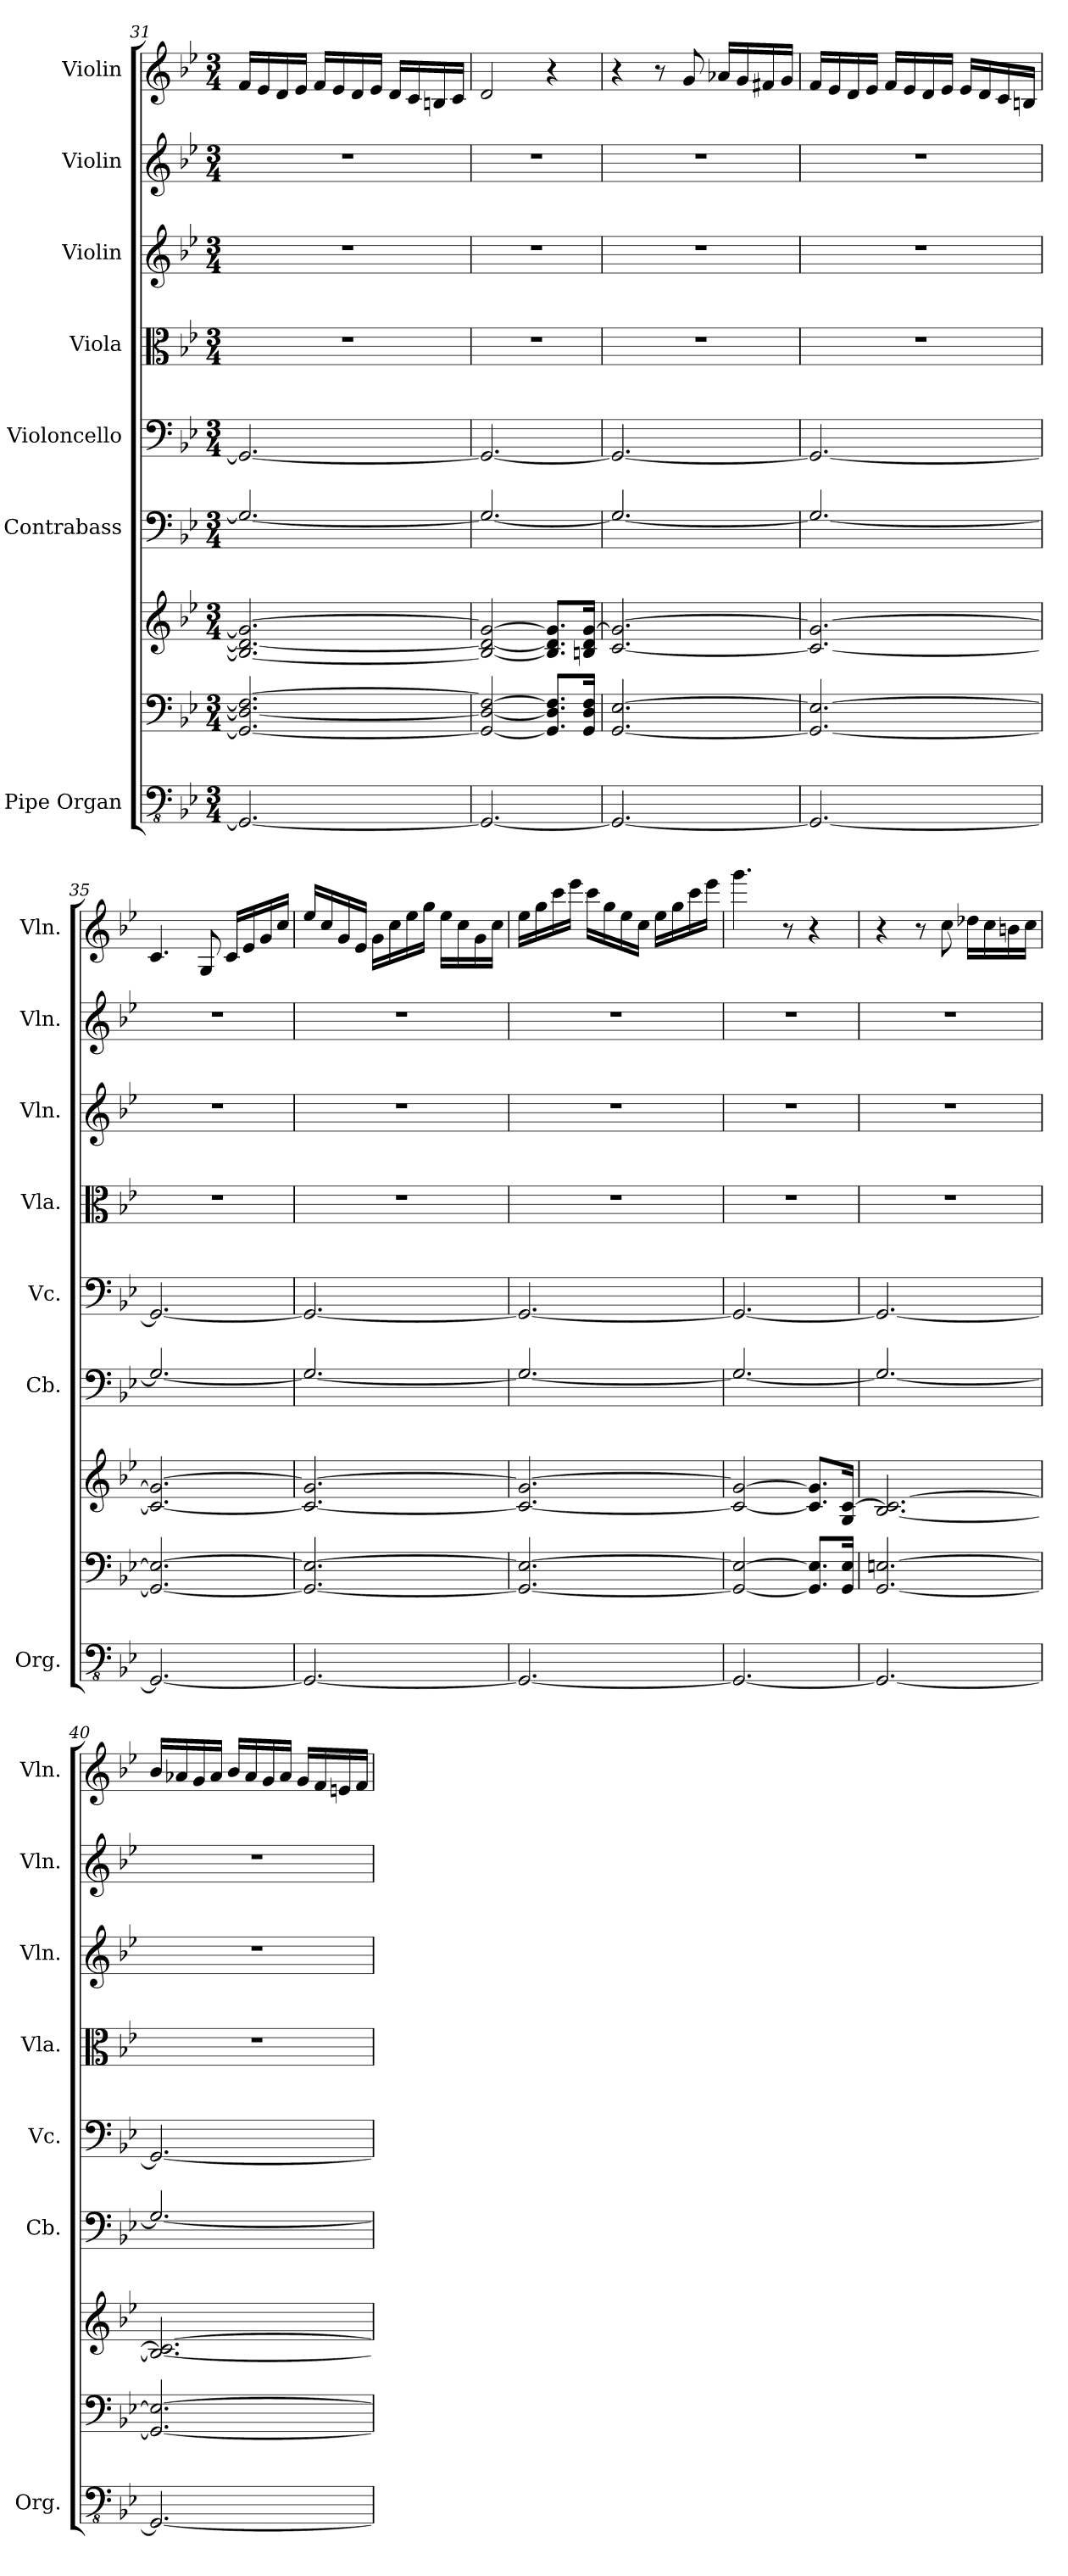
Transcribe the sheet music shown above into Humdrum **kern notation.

**kern	**kern	**kern	**kern	**kern	**kern	**kern	**kern	**kern
*part7	*part7	*part7	*part6	*part5	*part4	*part3	*part2	*part1
*staff9	*staff8	*staff7	*staff6	*staff5	*staff4	*staff3	*staff2	*staff1
*I"Pipe Organ	*	*	*I"Contrabass	*I"Violoncello	*I"Viola	*I"Violin	*I"Violin	*I"Violin
*I'Org.	*	*	*I'Cb.	*I'Vc.	*I'Vla.	*I'Vln.	*I'Vln.	*I'Vln.
*clefFv4	*clefF4	*clefG2	*clefF4	*clefF4	*clefC3	*clefG2	*clefG2	*clefG2
*	*	*	*ITrd7c12	*	*	*	*	*
*k[b-e-]	*k[b-e-]	*k[b-e-]	*k[b-e-]	*k[b-e-]	*k[b-e-]	*k[b-e-]	*k[b-e-]	*k[b-e-]
*M3/4	*M3/4	*M3/4	*M3/4	*M3/4	*M3/4	*M3/4	*M3/4	*M3/4
=31	=31	=31	=31	=31	=31	=31	=31	=31
2.GGG/_	2.GG/_ 2.D/_ 2.F/_	2.B/_ 2.d/_ 2.g/_	2.GG/_	2.GG/_	2.r	2.r	2.r	16f/LL
.	.	.	.	.	.	.	.	16e-/
.	.	.	.	.	.	.	.	16d/
.	.	.	.	.	.	.	.	16e-/JJ
.	.	.	.	.	.	.	.	16f/LL
.	.	.	.	.	.	.	.	16e-/
.	.	.	.	.	.	.	.	16d/
.	.	.	.	.	.	.	.	16e-/JJ
.	.	.	.	.	.	.	.	16d/LL
.	.	.	.	.	.	.	.	16c/
.	.	.	.	.	.	.	.	16Bn/
.	.	.	.	.	.	.	.	16c/JJ
!!LO:PB:g=z
=32	=32	=32	=32	=32	=32	=32	=32	=32
2.GGG/_	2GG/_ 2D/_ 2F/_	2B/_ 2d/_ 2g/_	2.GG/_	2.GG/_	2.r	2.r	2.r	2d/
.	8.GG/] 8.D/] 8.F/]L	8.B/] 8.d/] 8.g/]L	.	.	.	.	.	4r
.	16GG/ 16D/ 16F/Jk	16Bn/ 16d/ [16g/Jk	.	.	.	.	.	.
=33	=33	=33	=33	=33	=33	=33	=33	=33
2.GGG/_	[2.GG/ [2.E-/	[2.c/ 2.g/_	2.GG/_	2.GG/_	2.r	2.r	2.r	4r
.	.	.	.	.	.	.	.	8r
.	.	.	.	.	.	.	.	8g/
.	.	.	.	.	.	.	.	16a-X/LL
.	.	.	.	.	.	.	.	16g/
.	.	.	.	.	.	.	.	16f#X/
.	.	.	.	.	.	.	.	16g/JJ
=34	=34	=34	=34	=34	=34	=34	=34	=34
2.GGG/_	2.GG/_ 2.E-/_	2.c/_ 2.g/_	2.GG/_	2.GG/_	2.r	2.r	2.r	16f/LL
.	.	.	.	.	.	.	.	16e-/
.	.	.	.	.	.	.	.	16d/
.	.	.	.	.	.	.	.	16e-/JJ
.	.	.	.	.	.	.	.	16f/LL
.	.	.	.	.	.	.	.	16e-/
.	.	.	.	.	.	.	.	16d/
.	.	.	.	.	.	.	.	16e-/JJ
.	.	.	.	.	.	.	.	16e-/LL
.	.	.	.	.	.	.	.	16d/
.	.	.	.	.	.	.	.	16c/
.	.	.	.	.	.	.	.	16Bn/JJ
=35	=35	=35	=35	=35	=35	=35	=35	=35
2.GGG/_	2.GG/_ 2.E-/_	2.c/_ 2.g/_	2.GG/_	2.GG/_	2.r	2.r	2.r	4.c/
.	.	.	.	.	.	.	.	8G/
.	.	.	.	.	.	.	.	16c/LL
.	.	.	.	.	.	.	.	16e-/
.	.	.	.	.	.	.	.	16g/
.	.	.	.	.	.	.	.	16cc/JJ
!!LO:PB:g=z
=36	=36	=36	=36	=36	=36	=36	=36	=36
2.GGG/_	2.GG/_ 2.E-/_	2.c/_ 2.g/_	2.GG/_	2.GG/_	2.r	2.r	2.r	16ee-/LL
.	.	.	.	.	.	.	.	16cc/
.	.	.	.	.	.	.	.	16g/
.	.	.	.	.	.	.	.	16e-/JJ
.	.	.	.	.	.	.	.	16g\LL
.	.	.	.	.	.	.	.	16cc\
.	.	.	.	.	.	.	.	16ee-\
.	.	.	.	.	.	.	.	16gg\JJ
.	.	.	.	.	.	.	.	16ee-\LL
.	.	.	.	.	.	.	.	16cc\
.	.	.	.	.	.	.	.	16g\
.	.	.	.	.	.	.	.	16cc\JJ
=37	=37	=37	=37	=37	=37	=37	=37	=37
2.GGG/_	2.GG/_ 2.E-/_	2.c/_ 2.g/_	2.GG/_	2.GG/_	2.r	2.r	2.r	16ee-\LL
.	.	.	.	.	.	.	.	16gg\
.	.	.	.	.	.	.	.	16ccc\
.	.	.	.	.	.	.	.	16eee-\JJ
.	.	.	.	.	.	.	.	16ccc\LL
.	.	.	.	.	.	.	.	16gg\
.	.	.	.	.	.	.	.	16ee-\
.	.	.	.	.	.	.	.	16cc\JJ
.	.	.	.	.	.	.	.	16ee-\LL
.	.	.	.	.	.	.	.	16gg\
.	.	.	.	.	.	.	.	16ccc\
.	.	.	.	.	.	.	.	16eee-\JJ
=38	=38	=38	=38	=38	=38	=38	=38	=38
2.GGG/_	2GG/_ 2E-/_	2c/_ 2g/_	2.GG/_	2.GG/_	2.r	2.r	2.r	4.ggg\
.	.	.	.	.	.	.	.	8r
.	8.GG/] 8.E-/]L	8.c/] 8.g/]L	.	.	.	.	.	4r
.	16GG/ 16E-/Jk	16G/ [16c/Jk	.	.	.	.	.	.
=39	=39	=39	=39	=39	=39	=39	=39	=39
2.GGG/_	[2.GG/ [2.En/	[2.B-/ 2.c/_	2.GG/_	2.GG/_	2.r	2.r	2.r	4r
.	.	.	.	.	.	.	.	8r
.	.	.	.	.	.	.	.	8cc\
.	.	.	.	.	.	.	.	16dd-X\LL
.	.	.	.	.	.	.	.	16cc\
.	.	.	.	.	.	.	.	16bn\
.	.	.	.	.	.	.	.	16cc\JJ
!!LO:PB:g=z
=40	=40	=40	=40	=40	=40	=40	=40	=40
2.GGG/_	2.GG/_ 2.E/_	2.B-/_ 2.c/_	2.GG/_	2.GG/_	2.r	2.r	2.r	16b-/LL
.	.	.	.	.	.	.	.	16a-X/
.	.	.	.	.	.	.	.	16g/
.	.	.	.	.	.	.	.	16a-/JJ
.	.	.	.	.	.	.	.	16b-/LL
.	.	.	.	.	.	.	.	16a-/
.	.	.	.	.	.	.	.	16g/
.	.	.	.	.	.	.	.	16a-/JJ
.	.	.	.	.	.	.	.	16g/LL
.	.	.	.	.	.	.	.	16f/
.	.	.	.	.	.	.	.	16en/
.	.	.	.	.	.	.	.	16f/JJ
=	=	=	=	=	=	=	=	=
*-	*-	*-	*-	*-	*-	*-	*-	*-
